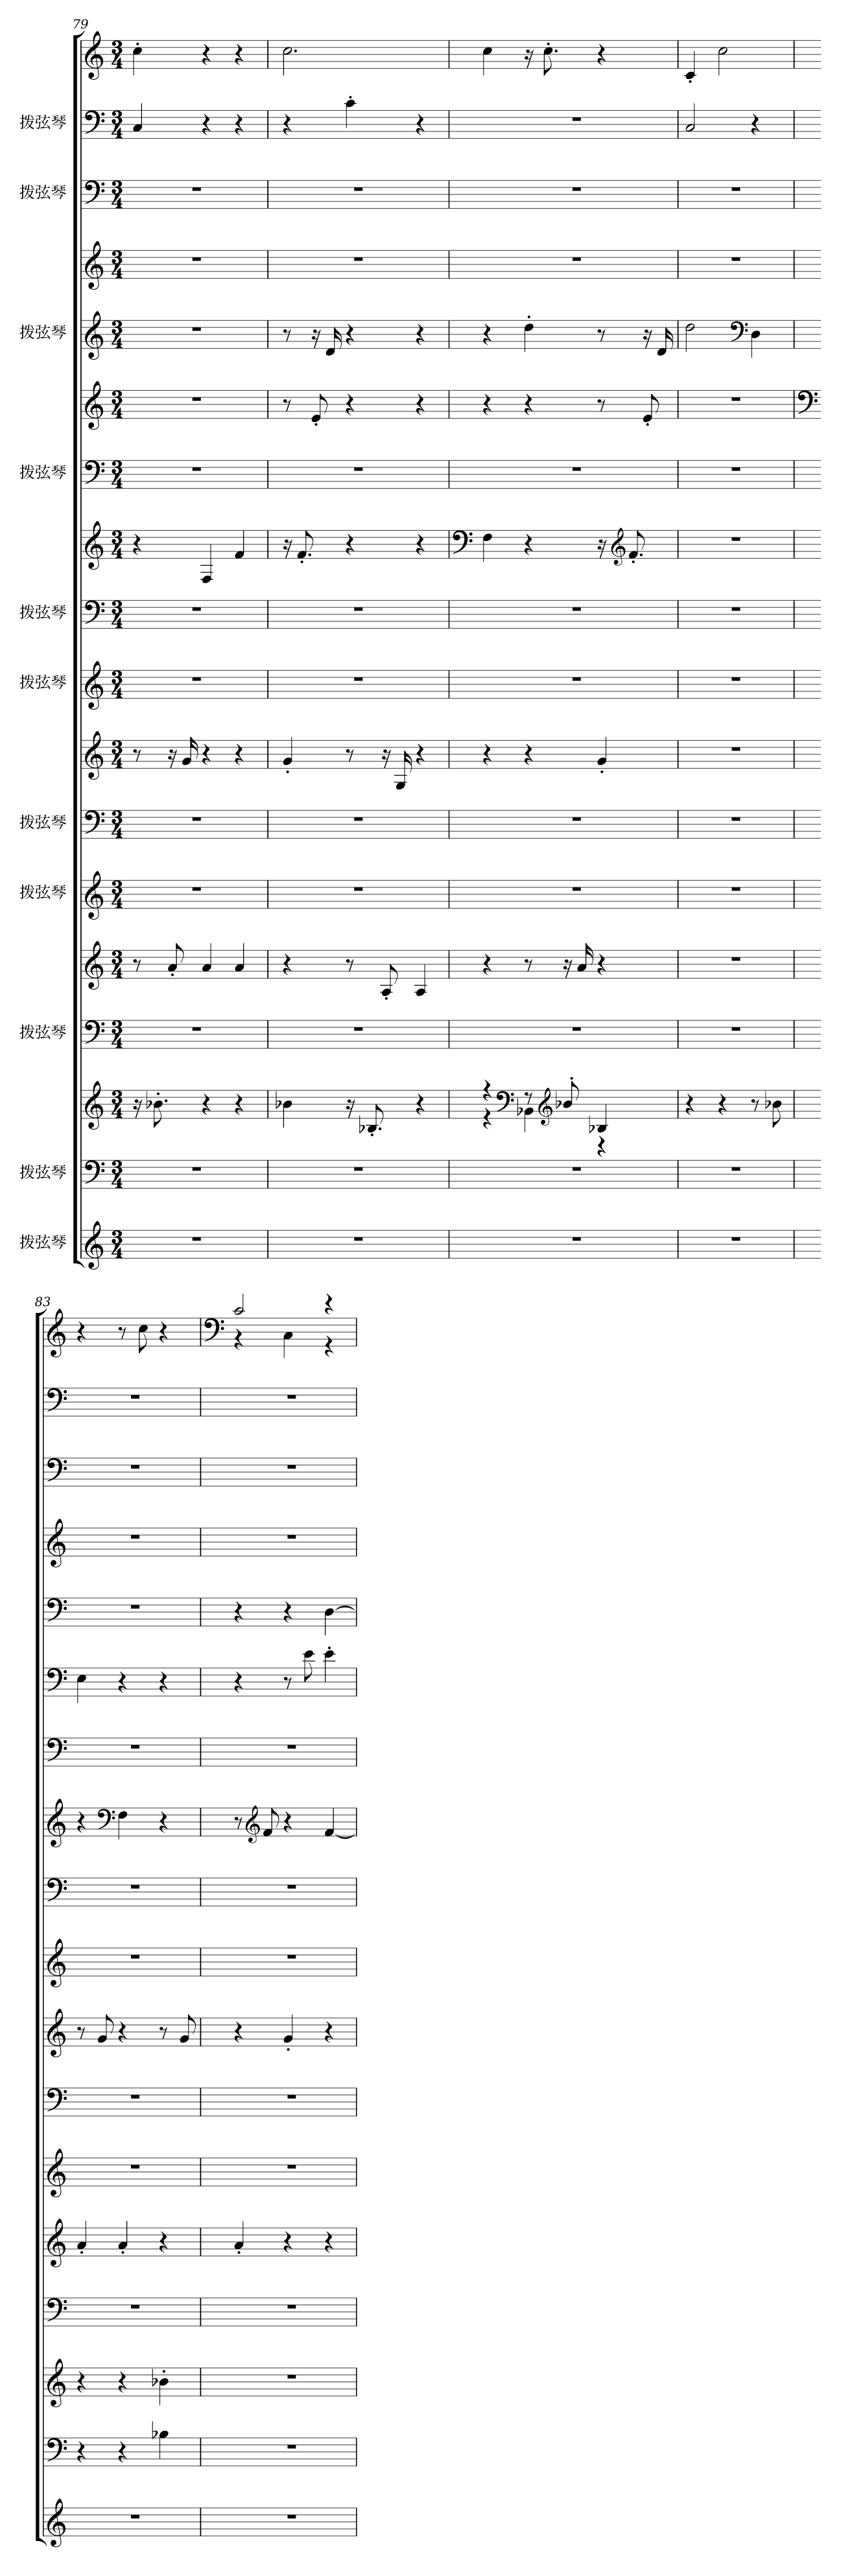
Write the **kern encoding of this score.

**kern	**kern	**kern	**kern	**kern	**kern	**kern	**kern	**kern	**kern	**kern	**kern	**kern	**kern	**kern	**kern	**kern	**kern
*part11	*part10	*part10	*part9	*part9	*part8	*part7	*part7	*part6	*part5	*part5	*part4	*part4	*part3	*part3	*part2	*part1	*part1
*staff18	*staff17	*staff16	*staff15	*staff14	*staff13	*staff12	*staff11	*staff10	*staff9	*staff8	*staff7	*staff6	*staff5	*staff4	*staff3	*staff2	*staff1
*I"拨弦琴	*I"拨弦琴	*	*I"拨弦琴	*	*I"拨弦琴	*I"拨弦琴	*	*I"拨弦琴	*I"拨弦琴	*	*I"拨弦琴	*	*I"拨弦琴	*	*I"拨弦琴	*I"拨弦琴	*
*clefG2	*clefF4	*clefG2	*clefF4	*clefG2	*clefG2	*clefF4	*clefG2	*clefG2	*clefF4	*clefG2	*clefF4	*clefG2	*clefG2	*clefG2	*clefF4	*clefF4	*clefG2
*k[]	*k[]	*k[]	*k[]	*k[]	*k[]	*k[]	*k[]	*k[]	*k[]	*k[]	*k[]	*k[]	*k[]	*k[]	*k[]	*k[]	*k[]
*M3/4	*M3/4	*M3/4	*M3/4	*M3/4	*M3/4	*M3/4	*M3/4	*M3/4	*M3/4	*M3/4	*M3/4	*M3/4	*M3/4	*M3/4	*M3/4	*M3/4	*M3/4
=79	=79	=79	=79	=79	=79	=79	=79	=79	=79	=79	=79	=79	=79	=79	=79	=79	=79
2.r	2.r	16r	2.r	8r	2.r	2.r	8r	2.r	2.r	4r	2.r	2.r	2.r	2.r	2.r	4C/	4cc'\
.	.	8.b-X'\	.	.	.	.	.	.	.	.	.	.	.	.	.	.	.
.	.	.	.	8a'/	.	.	16r	.	.	.	.	.	.	.	.	.	.
.	.	.	.	.	.	.	16g/	.	.	.	.	.	.	.	.	.	.
.	.	4r	.	4a/	.	.	4r	.	.	4F/	.	.	.	.	.	4r	4r
.	.	4r	.	4a/	.	.	4r	.	.	4f/	.	.	.	.	.	4r	4r
=80	=80	=80	=80	=80	=80	=80	=80	=80	=80	=80	=80	=80	=80	=80	=80	=80	=80
2.r	2.r	4b-X\	2.r	4r	2.r	2.r	4g'/	2.r	2.r	16r	2.r	8r	8r	2.r	2.r	4r	2.cc\
.	.	.	.	.	.	.	.	.	.	8.f'/	.	.	.	.	.	.	.
.	.	.	.	.	.	.	.	.	.	.	.	8e'/	16r	.	.	.	.
.	.	.	.	.	.	.	.	.	.	.	.	.	16d/	.	.	.	.
.	.	16r	.	8r	.	.	8r	.	.	4r	.	4r	4r	.	.	4c'\	.
.	.	8.B-X'/	.	.	.	.	.	.	.	.	.	.	.	.	.	.	.
.	.	.	.	8A'/	.	.	16r	.	.	.	.	.	.	.	.	.	.
.	.	.	.	.	.	.	16G/	.	.	.	.	.	.	.	.	.	.
.	.	4r	.	4A/	.	.	4r	.	.	4r	.	4r	4r	.	.	4r	.
!!LO:PB:g=z
=81	=81	=81	=81	=81	=81	=81	=81	=81	=81	=81	=81	=81	=81	=81	=81	=81	=81
*	*	*	*	*	*	*	*	*	*	*clefF4	*	*	*	*	*	*	*
*	*	*^	*	*	*	*	*	*	*	*	*	*	*	*	*	*	*
2.r	2.r	4r	4r	2.r	4r	2.r	2.r	4r	2.r	2.r	4F\	2.r	4r	4r	2.r	2.r	2.r	4cc\
*	*	*clefF4	*	*	*	*	*	*	*	*	*	*	*	*	*	*	*	*
.	.	8r	4BB-X\	.	8r	.	.	4r	.	.	4r	.	4r	4dd'\	.	.	.	16r
.	.	.	.	.	.	.	.	.	.	.	.	.	.	.	.	.	.	8.cc'\
*	*	*clefG2	*	*	*	*	*	*	*	*	*	*	*	*	*	*	*	*
.	.	8b-X'/	.	.	16r	.	.	.	.	.	.	.	.	.	.	.	.	.
.	.	.	.	.	16a/	.	.	.	.	.	.	.	.	.	.	.	.	.
.	.	4B-X/	4r	.	4r	.	.	4g'/	.	.	16r	.	8r	8r	.	.	.	4r
*	*	*	*	*	*	*	*	*	*	*	*clefG2	*	*	*	*	*	*	*
.	.	.	.	.	.	.	.	.	.	.	8.f'/	.	.	.	.	.	.	.
.	.	.	.	.	.	.	.	.	.	.	.	.	8e'/	16r	.	.	.	.
.	.	.	.	.	.	.	.	.	.	.	.	.	.	16d/	.	.	.	.
*	*	*v	*v	*	*	*	*	*	*	*	*	*	*	*	*	*	*	*
=82	=82	=82	=82	=82	=82	=82	=82	=82	=82	=82	=82	=82	=82	=82	=82	=82	=82
2.r	2.r	4r	2.r	2.r	2.r	2.r	2.r	2.r	2.r	2.r	2.r	2.r	2dd\	2.r	2.r	2C/	4c'/
.	.	4r	.	.	.	.	.	.	.	.	.	.	.	.	.	.	2cc\
*	*	*	*	*	*	*	*	*	*	*	*	*	*clefF4	*	*	*	*
.	.	8r	.	.	.	.	.	.	.	.	.	.	4D\	.	.	4r	.
.	.	8b-X\	.	.	.	.	.	.	.	.	.	.	.	.	.	.	.
=83	=83	=83	=83	=83	=83	=83	=83	=83	=83	=83	=83	=83	=83	=83	=83	=83	=83
*	*	*	*	*	*	*	*	*	*	*	*	*clefF4	*	*	*	*	*
2.r	4r	4r	2.r	4a'/	2.r	2.r	8r	2.r	2.r	4r	2.r	4E\	2.r	2.r	2.r	2.r	4r
.	.	.	.	.	.	.	8g/	.	.	.	.	.	.	.	.	.	.
*	*	*	*	*	*	*	*	*	*	*clefF4	*	*	*	*	*	*	*
.	4r	4r	.	4a'/	.	.	4r	.	.	4F\	.	4r	.	.	.	.	8r
.	.	.	.	.	.	.	.	.	.	.	.	.	.	.	.	.	8cc\
.	4B-X\	4b-X'\	.	4r	.	.	8r	.	.	4r	.	4r	.	.	.	.	4r
.	.	.	.	.	.	.	8g/	.	.	.	.	.	.	.	.	.	.
=84	=84	=84	=84	=84	=84	=84	=84	=84	=84	=84	=84	=84	=84	=84	=84	=84	=84
*	*	*	*	*	*	*	*	*	*	*	*	*	*	*	*	*	*clefF4
*	*	*	*	*	*	*	*	*	*	*	*	*	*	*	*	*	*^
2.r	2.r	2.r	2.r	4a'/	2.r	2.r	4r	2.r	2.r	8r	2.r	4r	4r	2.r	2.r	2.r	2c/	4r
*	*	*	*	*	*	*	*	*	*	*clefG2	*	*	*	*	*	*	*	*
.	.	.	.	.	.	.	.	.	.	8f/	.	.	.	.	.	.	.	.
.	.	.	.	4r	.	.	4g'/	.	.	4r	.	8r	4r	.	.	.	.	4C\
.	.	.	.	.	.	.	.	.	.	.	.	8e\	.	.	.	.	.	.
.	.	.	.	4r	.	.	4r	.	.	[4f/	.	4e'\	[4D\	.	.	.	4r	4r
*	*	*	*	*	*	*	*	*	*	*	*	*	*	*	*	*	*v	*v
=	=	=	=	=	=	=	=	=	=	=	=	=	=	=	=	=	=
*-	*-	*-	*-	*-	*-	*-	*-	*-	*-	*-	*-	*-	*-	*-	*-	*-	*-
